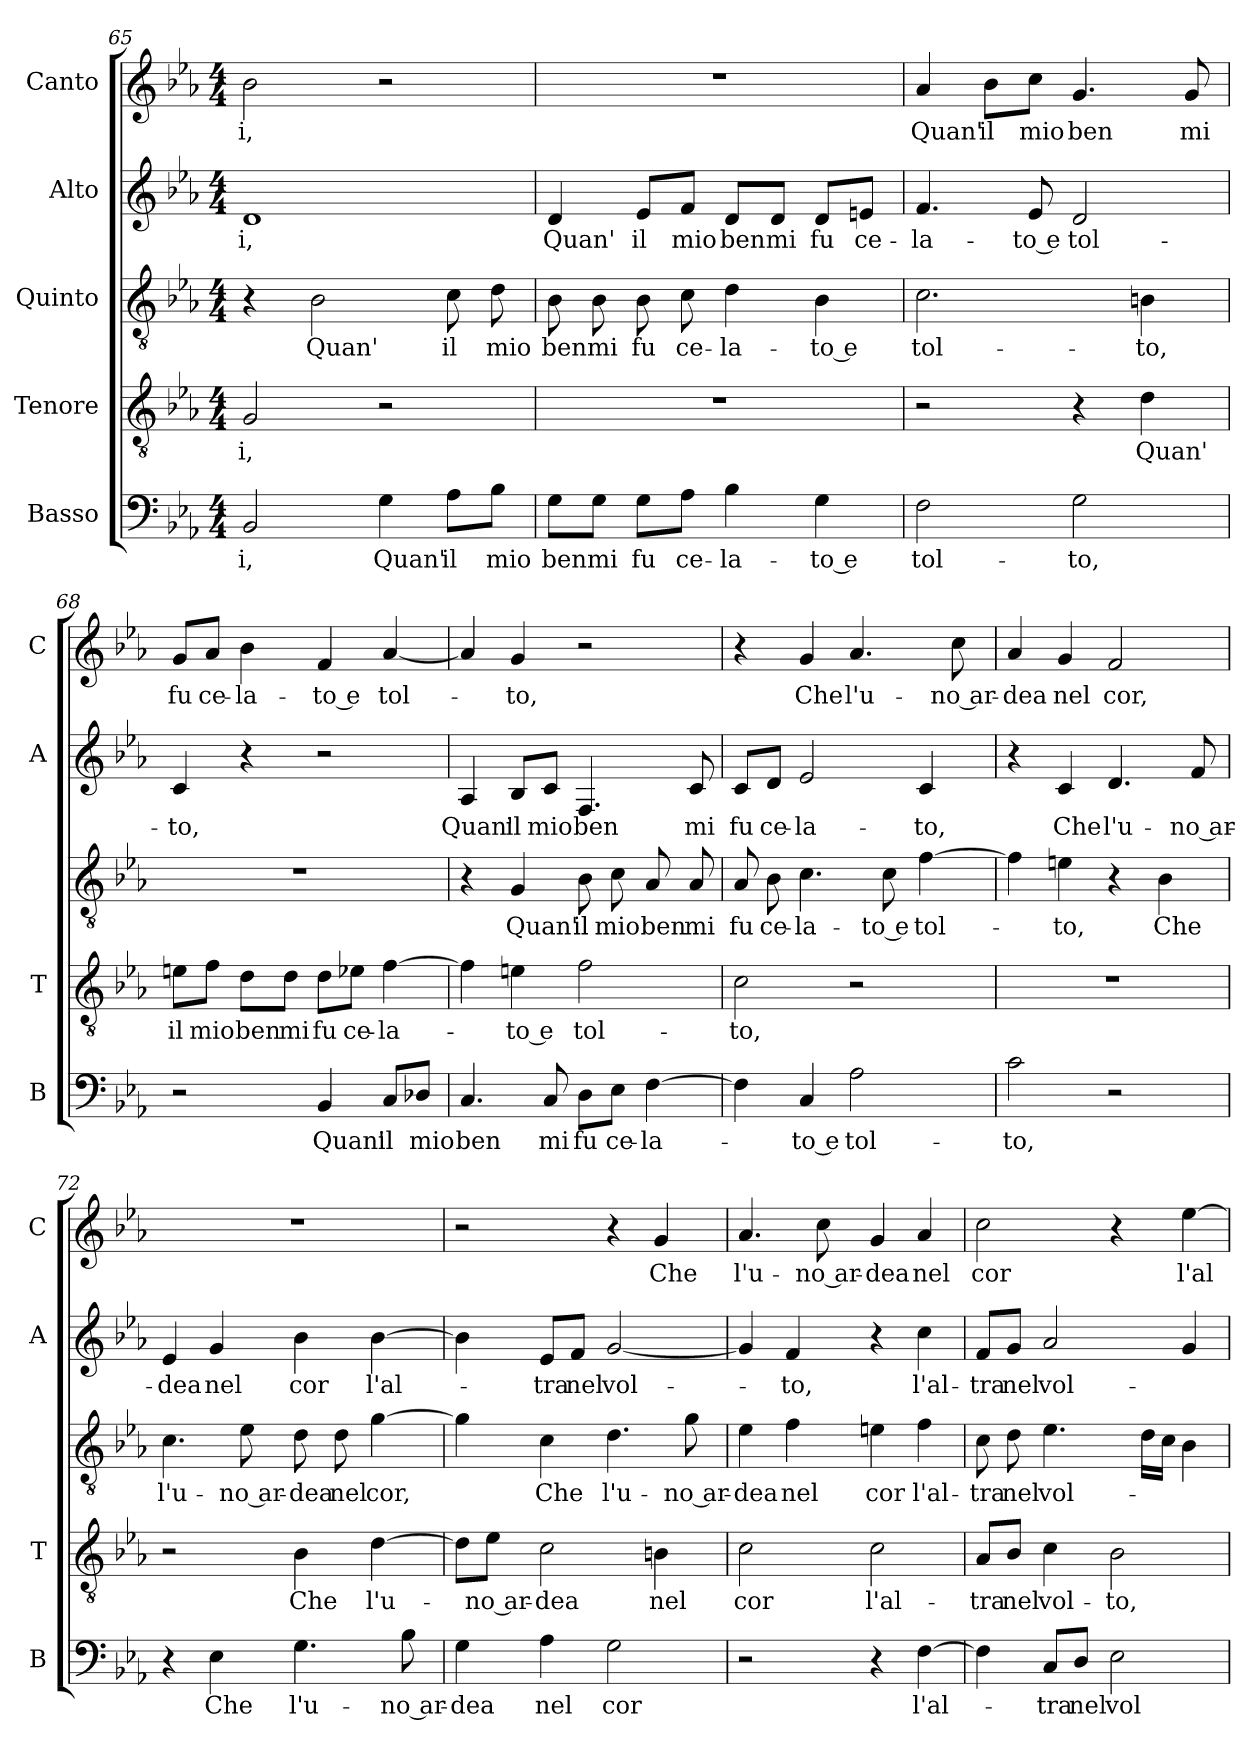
**kern	**text	**kern	**text	**kern	**text	**kern	**text	**kern	**text
*part5	*part5	*part4	*part4	*part3	*part3	*part2	*part2	*part1	*part1
*staff5	*staff5	*staff4	*staff4	*staff3	*staff3	*staff2	*staff2	*staff1	*staff1
*I"Basso	*	*I"Tenore	*	*I"Quinto	*	*I"Alto	*	*I"Canto	*
*I'B	*	*I'T	*	*	*	*I'A	*	*I'C	*
*clefF4	*	*clefGv2	*	*clefGv2	*	*clefG2	*	*clefG2	*
*k[b-e-a-]	*	*k[b-e-a-]	*	*k[b-e-a-]	*	*k[b-e-a-]	*	*k[b-e-a-]	*
*E-:	*	*E-:	*	*E-:	*	*E-:	*	*E-:	*
*M4/4	*	*M4/4	*	*M4/4	*	*M4/4	*	*M4/4	*
=65	=65	=65	=65	=65	=65	=65	=65	=65	=65
!	!LO:LY:b	!	!LO:LY:b	!	!	!	!LO:LY:b	!	!LO:LY:b
2BB-/	-i,	2G/	-i,	4r	.	1d	-i,	2b-\	-i,
!	!	!	!	!	!LO:LY:b	!	!	!	!
.	.	.	.	2B-\	Quan'	.	.	.	.
!	!LO:LY:b	!	!	!	!	!	!	!	!
4G\	Quan'	2r	.	.	.	.	.	2r	.
!	!LO:LY:b	!	!	!	!LO:LY:b	!	!	!	!
8A-\L	il	.	.	8c\	il	.	.	.	.
!	!LO:LY:b	!	!	!	!LO:LY:b	!	!	!	!
8B-\J	mio	.	.	8d\	mio	.	.	.	.
=66	=66	=66	=66	=66	=66	=66	=66	=66	=66
!	!LO:LY:b	!	!	!	!LO:LY:b	!	!LO:LY:b	!	!
8G\L	ben	1r	.	8B-\	ben	4d/	Quan'	1r	.
!	!LO:LY:b	!	!	!	!LO:LY:b	!	!	!	!
8G\J	mi	.	.	8B-\	mi	.	.	.	.
!	!LO:LY:b	!	!	!	!LO:LY:b	!	!LO:LY:b	!	!
8G\L	fu	.	.	8B-\	fu	8e-/L	il	.	.
!	!LO:LY:b	!	!	!	!LO:LY:b	!	!LO:LY:b	!	!
8A-\J	ce-	.	.	8c\	ce-	8f/J	mio	.	.
!	!LO:LY:b	!	!	!	!LO:LY:b	!	!LO:LY:b	!	!
4B-\	-la-	.	.	4d\	-la-	8d/L	ben	.	.
!	!	!	!	!	!	!	!LO:LY:b	!	!
.	.	.	.	.	.	8d/J	mi	.	.
!	!LO:LY:b	!	!	!	!LO:LY:b	!	!LO:LY:b	!	!
4G\	-to e	.	.	4B-\	-to e	8d/L	fu	.	.
!	!	!	!	!	!	!	!LO:LY:b	!	!
.	.	.	.	.	.	8en/J	ce-	.	.
!!LO:PB:g=z
=67	=67	=67	=67	=67	=67	=67	=67	=67	=67
!	!LO:LY:b	!	!	!	!LO:LY:b	!	!LO:LY:b	!	!LO:LY:b
2F\	tol-	2r	.	2.c\	tol-	4.f/	-la-	4a-/	Quan'
!	!	!	!	!	!	!	!	!	!LO:LY:b
.	.	.	.	.	.	.	.	8b-\L	il
!	!	!	!	!	!	!	!LO:LY:b	!	!LO:LY:b
.	.	.	.	.	.	8e-/	-to e	8cc\J	mio
!	!LO:LY:b	!	!	!	!	!	!LO:LY:b	!	!LO:LY:b
2G\	-to,	4r	.	.	.	2d/	tol-	4.g/	ben
!	!	!	!LO:LY:b	!	!LO:LY:b	!	!	!	!
.	.	4d\	Quan'	4Bn\	-to,	.	.	.	.
!	!	!	!	!	!	!	!	!	!LO:LY:b
.	.	.	.	.	.	.	.	8g/	mi
=68	=68	=68	=68	=68	=68	=68	=68	=68	=68
!	!	!	!LO:LY:b	!	!	!	!LO:LY:b	!	!LO:LY:b
2r	.	8en\L	il	1r	.	4c/	-to,	8g/L	fu
!	!	!	!LO:LY:b	!	!	!	!	!	!LO:LY:b
.	.	8f\J	mio	.	.	.	.	8a-/J	ce-
!	!	!	!LO:LY:b	!	!	!	!	!	!LO:LY:b
.	.	8d\L	ben	.	.	4r	.	4b-\	-la-
!	!	!	!LO:LY:b	!	!	!	!	!	!
.	.	8d\J	mi	.	.	.	.	.	.
!	!LO:LY:b	!	!LO:LY:b	!	!	!	!	!	!LO:LY:b
4BB-/	Quan'	8d\L	fu	.	.	2r	.	4f/	-to e
!	!	!	!LO:LY:b	!	!	!	!	!	!
.	.	8e-X\J	ce-	.	.	.	.	.	.
!	!LO:LY:b	!	!LO:LY:b	!	!	!	!	!	!LO:LY:b
8C/L	il	[4f\	-la-	.	.	.	.	[4a-/	tol-
!	!LO:LY:b	!	!	!	!	!	!	!	!
8D-X/J	mio	.	.	.	.	.	.	.	.
=69	=69	=69	=69	=69	=69	=69	=69	=69	=69
!	!LO:LY:b	!	!	!	!	!	!LO:LY:b	!	!
4.C/	ben	4f\]	.	4r	.	4A-/	Quan'	4a-/]	.
!	!	!	!LO:LY:b	!	!LO:LY:b	!	!LO:LY:b	!	!LO:LY:b
.	.	4en\	-to e	4G/	Quan'	8B-/L	il	4g/	-to,
!	!LO:LY:b	!	!	!	!	!	!LO:LY:b	!	!
8C/	mi	.	.	.	.	8c/J	mio	.	.
!	!LO:LY:b	!	!LO:LY:b	!	!LO:LY:b	!	!LO:LY:b	!	!
8D\L	fu	2f\	tol-	8B-\	il	4.F/	ben	2r	.
!	!LO:LY:b	!	!	!	!LO:LY:b	!	!	!	!
8E-\J	ce-	.	.	8c\	mio	.	.	.	.
!	!LO:LY:b	!	!	!	!LO:LY:b	!	!	!	!
[4F\	-la-	.	.	8A-/	ben	.	.	.	.
!	!	!	!	!	!LO:LY:b	!	!LO:LY:b	!	!
.	.	.	.	8A-/	mi	8c/	mi	.	.
=70	=70	=70	=70	=70	=70	=70	=70	=70	=70
!	!	!	!LO:LY:b	!	!LO:LY:b	!	!LO:LY:b	!	!
4F\]	.	2c\	-to,	8A-/	fu	8c/L	fu	4r	.
!	!	!	!	!	!LO:LY:b	!	!LO:LY:b	!	!
.	.	.	.	8B-\	ce-	8d/J	ce-	.	.
!	!LO:LY:b	!	!	!	!LO:LY:b	!	!LO:LY:b	!	!LO:LY:b
4C/	-to e	.	.	4.c\	-la-	2e-/	-la-	4g/	Che
!	!LO:LY:b	!	!	!	!	!	!	!	!LO:LY:b
2A-\	tol-	2r	.	.	.	.	.	4.a-/	l'u-
!	!	!	!	!	!LO:LY:b	!	!	!	!
.	.	.	.	8c\	-to e	.	.	.	.
!	!	!	!	!	!LO:LY:b	!	!LO:LY:b	!	!
.	.	.	.	[4f\	tol-	4c/	-to,	.	.
!	!	!	!	!	!	!	!	!	!LO:LY:b
.	.	.	.	.	.	.	.	8cc\	-no ar-
=71	=71	=71	=71	=71	=71	=71	=71	=71	=71
!	!LO:LY:b	!	!	!	!	!	!	!	!LO:LY:b
2c\	-to,	1r	.	4f\]	.	4r	.	4a-/	-dea
!	!	!	!	!	!LO:LY:b	!	!LO:LY:b	!	!LO:LY:b
.	.	.	.	4en\	-to,	4c/	Che	4g/	nel
!	!	!	!	!	!	!	!LO:LY:b	!	!LO:LY:b
2r	.	.	.	4r	.	4.d/	l'u-	2f/	cor,
!	!	!	!	!	!LO:LY:b	!	!	!	!
.	.	.	.	4B-\	Che	.	.	.	.
!	!	!	!	!	!	!	!LO:LY:b	!	!
.	.	.	.	.	.	8f/	-no ar-	.	.
!!LO:LB:g=z
=72	=72	=72	=72	=72	=72	=72	=72	=72	=72
!	!	!	!	!	!LO:LY:b	!	!LO:LY:b	!	!
4r	.	2r	.	4.c\	l'u-	4e-/	-dea	1r	.
!	!LO:LY:b	!	!	!	!	!	!LO:LY:b	!	!
4E-\	Che	.	.	.	.	4g/	nel	.	.
!	!	!	!	!	!LO:LY:b	!	!	!	!
.	.	.	.	8e-\	-no ar-	.	.	.	.
!	!LO:LY:b	!	!LO:LY:b	!	!LO:LY:b	!	!LO:LY:b	!	!
4.G\	l'u-	4B-\	Che	8d\	-dea	4b-\	cor	.	.
!	!	!	!	!	!LO:LY:b	!	!	!	!
.	.	.	.	8d\	nel	.	.	.	.
!	!	!	!LO:LY:b	!	!LO:LY:b	!	!LO:LY:b	!	!
.	.	[4d\	l'u-	[4g\	cor,	[4b-\	l'al-	.	.
!	!LO:LY:b	!	!	!	!	!	!	!	!
8B-\	-no ar-	.	.	.	.	.	.	.	.
=73	=73	=73	=73	=73	=73	=73	=73	=73	=73
!	!LO:LY:b	!	!	!	!	!	!	!	!
4G\	-dea	8d\L]	.	4g\]	.	4b-\]	.	2r	.
!	!	!	!LO:LY:b	!	!	!	!	!	!
.	.	8e-\J	-no ar-	.	.	.	.	.	.
!	!LO:LY:b	!	!LO:LY:b	!	!LO:LY:b	!	!LO:LY:b	!	!
4A-\	nel	2c\	-dea	4c\	Che	8e-/L	-tra	.	.
!	!	!	!	!	!	!	!LO:LY:b	!	!
.	.	.	.	.	.	8f/J	nel	.	.
!	!LO:LY:b	!	!	!	!LO:LY:b	!	!LO:LY:b	!	!
2G\	cor	.	.	4.d\	l'u-	[2g/	vol-	4r	.
!	!	!	!LO:LY:b	!	!	!	!	!	!LO:LY:b
.	.	4Bn\	nel	.	.	.	.	4g/	Che
!	!	!	!	!	!LO:LY:b	!	!	!	!
.	.	.	.	8g\	-no ar-	.	.	.	.
=74	=74	=74	=74	=74	=74	=74	=74	=74	=74
!	!	!	!LO:LY:b	!	!LO:LY:b	!	!	!	!LO:LY:b
2r	.	2c\	cor	4e-\	-dea	4g/]	.	4.a-/	l'u-
!	!	!	!	!	!LO:LY:b	!	!LO:LY:b	!	!
.	.	.	.	4f\	nel	4f/	-to,	.	.
!	!	!	!	!	!	!	!	!	!LO:LY:b
.	.	.	.	.	.	.	.	8cc\	-no ar-
!	!	!	!LO:LY:b	!	!LO:LY:b	!	!	!	!LO:LY:b
4r	.	2c\	l'al-	4en\	cor	4r	.	4g/	-dea
!	!LO:LY:b	!	!	!	!LO:LY:b	!	!LO:LY:b	!	!LO:LY:b
[4F\	l'al-	.	.	4f\	l'al-	4cc\	l'al-	4a-/	nel
=75	=75	=75	=75	=75	=75	=75	=75	=75	=75
!	!	!	!LO:LY:b	!	!LO:LY:b	!	!LO:LY:b	!	!LO:LY:b
4F\]	.	8A-/L	-tra	8c\	-tra	8f/L	-tra	2cc\	cor
!	!	!	!LO:LY:b	!	!LO:LY:b	!	!LO:LY:b	!	!
.	.	8B-/J	nel	8d\	nel	8g/J	nel	.	.
!	!LO:LY:b	!	!LO:LY:b	!	!LO:LY:b	!	!LO:LY:b	!	!
8C/L	-tra	4c\	vol-	4.e-\	vol-	2a-/	vol-	.	.
!	!LO:LY:b	!	!	!	!	!	!	!	!
8D/J	nel	.	.	.	.	.	.	.	.
!	!LO:LY:b	!	!LO:LY:b	!	!	!	!	!	!
2E-\	vol-	2B-\	-to,	.	.	.	.	4r	.
.	.	.	.	16d\LL	.	.	.	.	.
.	.	.	.	16c\JJ	.	.	.	.	.
!	!	!	!	!	!	!	!	!	!LO:LY:b
.	.	.	.	4B-\	.	4g/	.	[4ee-\	l'al-
=	=	=	=	=	=	=	=	=	=
*-	*-	*-	*-	*-	*-	*-	*-	*-	*-
